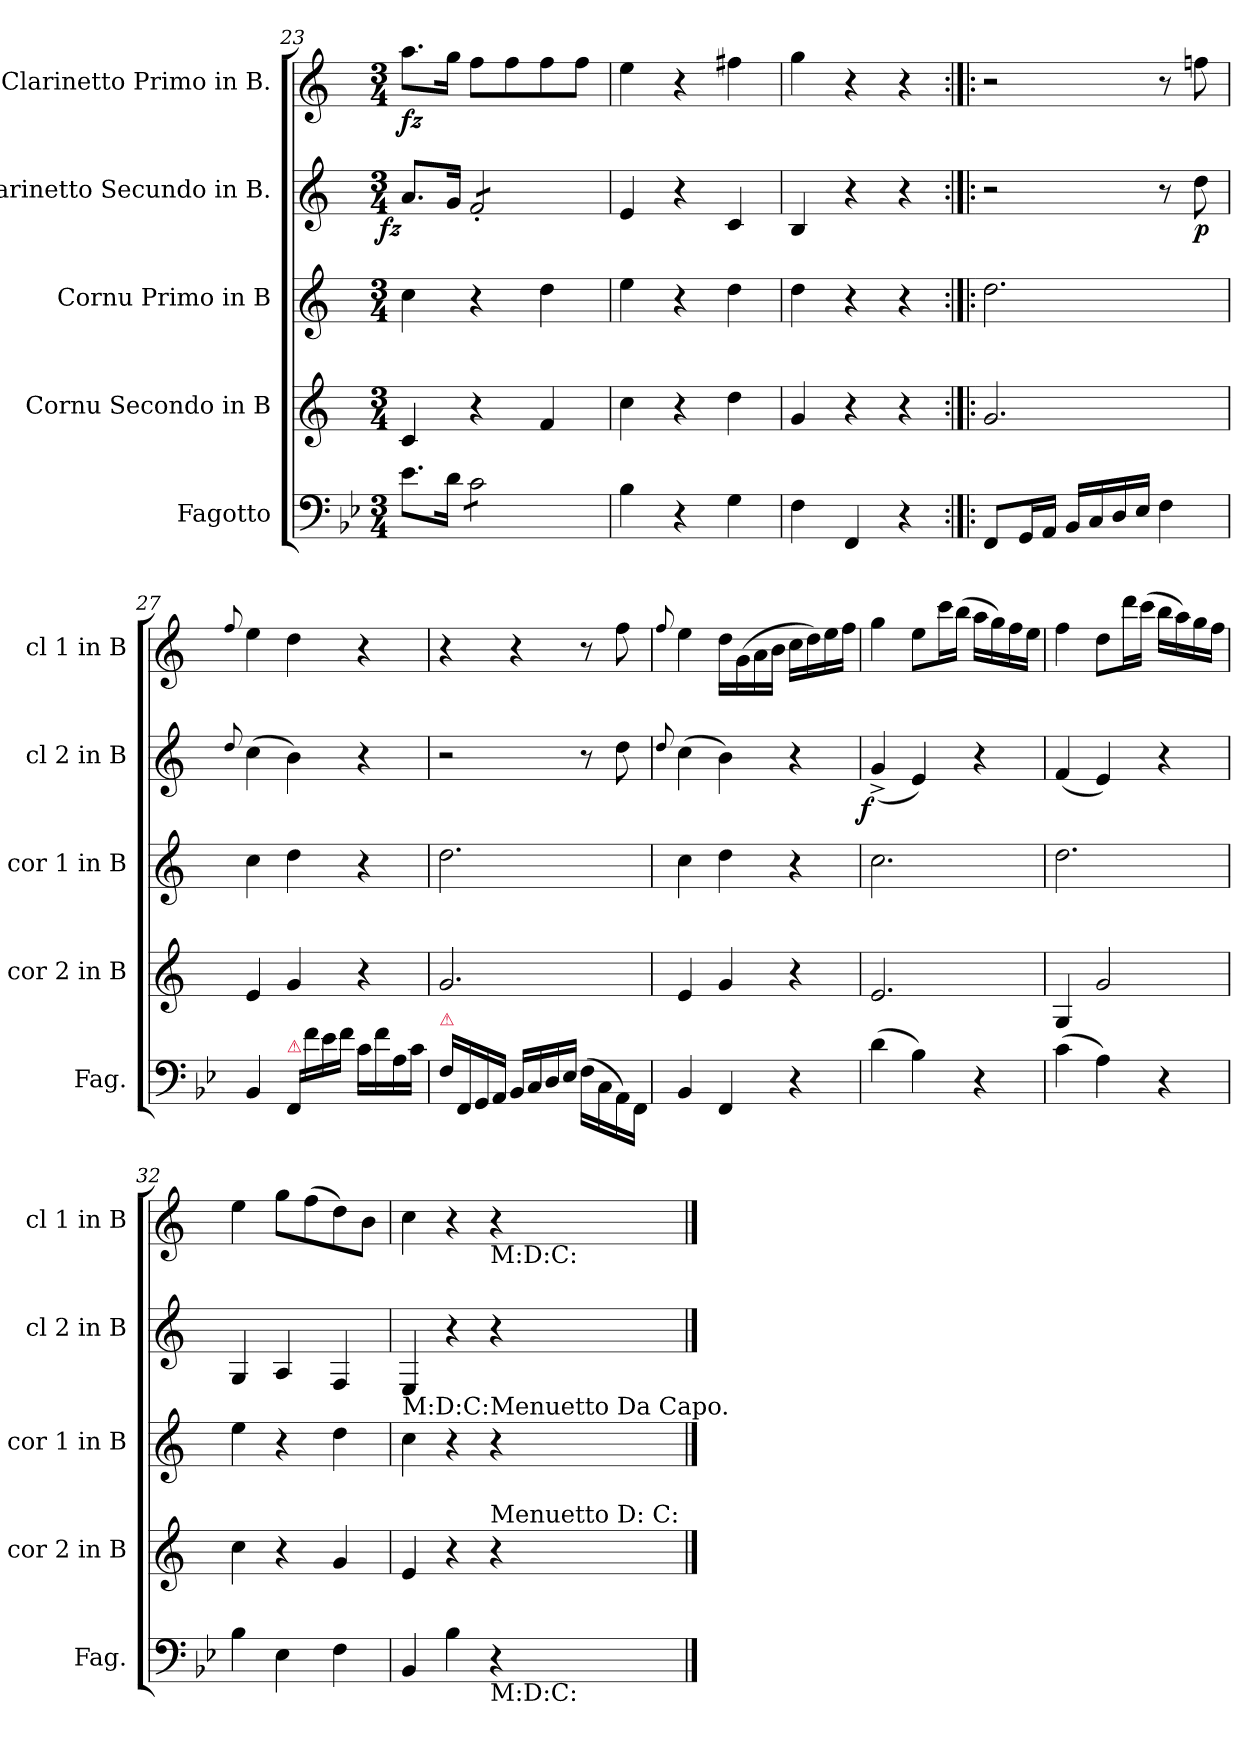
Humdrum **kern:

**kern	**dynam	**kern	**dynam	**kern	**dynam	**kern	**dynam	**kern	**dynam
*part5	*part5	*part4	*part4	*part3	*part3	*part2	*part2	*part1	*part1
*staff5	*staff5	*staff4	*staff4	*staff3	*staff3	*staff2	*staff2	*staff1	*staff1
*I"Fagotto	*	*I"Cornu Secondo in B	*	*I"Cornu Primo in B	*	*I"Clarinetto Secundo in B.	*	*I"Clarinetto Primo in B.	*
*I'Fag.	*	*I'cor 2 in B	*	*I'cor 1 in B	*	*I'cl 2 in B	*	*I'cl 1 in B	*
*clefF4	*	*clefG2	*	*clefG2	*	*clefG2	*	*clefG2	*
*	*	*ITrd1c2	*	*ITrd1c2	*	*ITrd1c2	*	*ITrd1c2	*
*k[b-e-]	*	*k[b-e-]	*	*k[b-e-]	*	*k[b-e-]	*	*k[b-e-]	*
*	*	*B-:	*	*B-:	*	*B-:	*	*B-:	*
*M3/4	*	*M3/4	*	*M3/4	*	*M3/4	*	*M3/4	*
=23	=23	=23	=23	=23	=23	=23	=23	=23	=23
!	!	!	!	!	!	!	!LO:DY:rj	!	!
8.e-\L	.	4B-/	.	4b-\	.	8.g/L	fz	8.gg\L	fz
16d\Jk	.	.	.	.	.	16f/Jk	.	16ff\Jk	.
*tremolo	*	*	*	*	*	*	*	*	*
*	*	*	*	*	*	*tremolo	*	*	*
8c\L	.	4r	.	4r	.	8e-'/L	.	8ee-\L	.
8c\	.	.	.	.	.	8e-'/	.	8ee-\	.
8c\	.	4e-/	.	4cc\	.	8e-'/	.	8ee-\	.
8c\J	.	.	.	.	.	8e-'/J	.	8ee-\J	.
*	*	*	*	*	*	*Xtremolo	*	*	*
*Xtremolo	*	*	*	*	*	*	*	*	*
=24	=24	=24	=24	=24	=24	=24	=24	=24	=24
4B-\	.	4b-\	.	4dd\	.	4d/	.	4dd\	.
4r	.	4r	.	4r	.	4r	.	4r	.
4G\	.	4cc\	.	4cc\	.	4B-/	.	4een\	.
=25	=25	=25	=25	=25	=25	=25	=25	=25	=25
4F\	.	4f/	.	4cc\	.	4A/	.	4ff\	.
4FF/	.	4r	.	4r	.	4r	.	4r	.
4r	.	4r	.	4r	.	4r	.	4r	.
=26:|!|:	=26:|!|:	=26:|!|:	=26:|!|:	=26:|!|:	=26:|!|:	=26:|!|:	=26:|!|:	=26:|!|:	=26:|!|:
!	!LO:DY:rj	!	!LO:DY:rj	!	!LO:DY:rj	!	!	!	!
8FF/L	p&colon;	2.f/	p&colon;	2.cc\	p&colon;	2r	.	2r	.
16GG/L	.	.	.	.	.	.	.	.	.
16AA/JJ	.	.	.	.	.	.	.	.	.
16BB-/LL	.	.	.	.	.	.	.	.	.
16C/	.	.	.	.	.	.	.	.	.
16D/	.	.	.	.	.	.	.	.	.
16E-/JJ	.	.	.	.	.	.	.	.	.
4F\	.	.	.	.	.	8r	.	8r	.
.	.	.	.	.	.	8cc\	p	8ee-X\	p&colon;
=27	=27	=27	=27	=27	=27	=27	=27	=27	=27
.	.	.	.	.	.	8qqcc/	.	8qqee-/	.
4BB-/	.	4d/	.	4b-\	.	(4b-\	.	4dd\	.
!LO:TX:a:color=crimson:t=⚠	!	!	!	!	!	!	!	!	!
16FF/LL	.	4f/	.	4cc\	.	4a\)	.	4cc\	.
16f\	.	.	.	.	.	.	.	.	.
16e-\	.	.	.	.	.	.	.	.	.
16f\JJ	.	.	.	.	.	.	.	.	.
16c\LL	.	4r	.	4r	.	4r	.	4r	.
16f\	.	.	.	.	.	.	.	.	.
16A\	.	.	.	.	.	.	.	.	.
16c\JJ	.	.	.	.	.	.	.	.	.
=28	=28	=28	=28	=28	=28	=28	=28	=28	=28
!LO:TX:a:color=crimson:t=⚠	!	!	!	!	!	!	!	!	!
16F\LL	.	2.f/	.	2.cc\	.	2r	.	4r	.
16FF/	.	.	.	.	.	.	.	.	.
16GG/	.	.	.	.	.	.	.	.	.
16AA/JJ	.	.	.	.	.	.	.	.	.
16BB-/LL	.	.	.	.	.	.	.	4r	.
16C/	.	.	.	.	.	.	.	.	.
16D/	.	.	.	.	.	.	.	.	.
16E-/JJ	.	.	.	.	.	.	.	.	.
(16F\LL	.	.	.	.	.	8r	.	8r	.
16C\	.	.	.	.	.	.	.	.	.
16AA\)	.	.	.	.	.	8cc\	.	8ee-\	.
16FF\JJ	.	.	.	.	.	.	.	.	.
=29	=29	=29	=29	=29	=29	=29	=29	=29	=29
.	.	.	.	.	.	8qqcc/	.	8qqee-/	.
4BB-/	.	4d/	.	4b-\	.	(4b-\	.	4dd\	.
4FF/	.	4f/	.	4cc\	.	4a\)	.	16cc\LL	.
.	.	.	.	.	.	.	.	(16f\	.
.	.	.	.	.	.	.	.	16g\	.
.	.	.	.	.	.	.	.	16a\JJ	.
4r	.	4r	.	4r	.	4r	.	16b-\LL	.
.	.	.	.	.	.	.	.	16cc\)	.
.	.	.	.	.	.	.	.	16dd\	.
.	.	.	.	.	.	.	.	16ee-\JJ	.
=30	=30	=30	=30	=30	=30	=30	=30	=30	=30
!	!LO:DY:rj	!	!LO:DY:rj	!	!LO:DY:rj	!	!LO:DY:rj	!	!
(4d\	fu	2.d/	fu	2.b-\	fu	(4f^/	f	4ff\	.
4B-\)	.	.	.	.	.	4d/)	.	8dd\L	.
.	.	.	.	.	.	.	.	16bb-\L	.
.	.	.	.	.	.	.	.	(16aa\JJ	.
4r	.	.	.	.	.	4r	.	16gg\LL	.
.	.	.	.	.	.	.	.	16ff\)	.
.	.	.	.	.	.	.	.	16ee-\	.
.	.	.	.	.	.	.	.	16dd\JJ	.
=31	=31	=31	=31	=31	=31	=31	=31	=31	=31
(4c\	.	4F/	.	2.cc\	.	(4e-/	.	4ee-\	.
4A\)	.	2f/	.	.	.	4d/)	.	8cc\L	.
.	.	.	.	.	.	.	.	16ccc\L	.
.	.	.	.	.	.	.	.	(16bb-\JJ	.
4r	.	.	.	.	.	4r	.	16aa\LL	.
.	.	.	.	.	.	.	.	16gg\)	.
.	.	.	.	.	.	.	.	16ff\	.
.	.	.	.	.	.	.	.	16ee-\JJ	.
=32	=32	=32	=32	=32	=32	=32	=32	=32	=32
4B-\	.	4b-\	.	4dd\	.	4F/	.	4dd\	.
4E-\	.	4r	.	4r	.	4G/	.	8ff\L	.
.	.	.	.	.	.	.	.	(8ee-\	.
4F\	.	4f/	.	4cc\	.	4E-/	.	8cc\)	.
.	.	.	.	.	.	.	.	8a\J	.
=33	=33	=33	=33	=33	=33	=33	=33	=33	=33
!	!	!	!	!	!	!LO:TX:b:t=M&colon;D&colon;C&colon;	!	!	!
4BB-/	.	4d/	.	4b-\	.	4D/	.	4b-\	.
4B-\	.	4r	.	4r	.	4r	.	4r	.
!	!	!	!	!	!	!	!	!LO:TX:b:t=M&colon;D&colon;C&colon;	!
!	!	!	!	!LO:TX:a:t=Menuetto Da Capo.	!	!	!	!	!
!	!	!LO:TX:a:t=Menuetto D&colon; C&colon;	!	!	!	!	!	!	!
!LO:TX:b:t=M&colon;D&colon;C&colon;	!	!	!	!	!	!	!	!	!
4r	.	4r	.	4r	.	4r	.	4r	.
==	==	==	==	==	==	==	==	==	==
*-	*-	*-	*-	*-	*-	*-	*-	*-	*-
